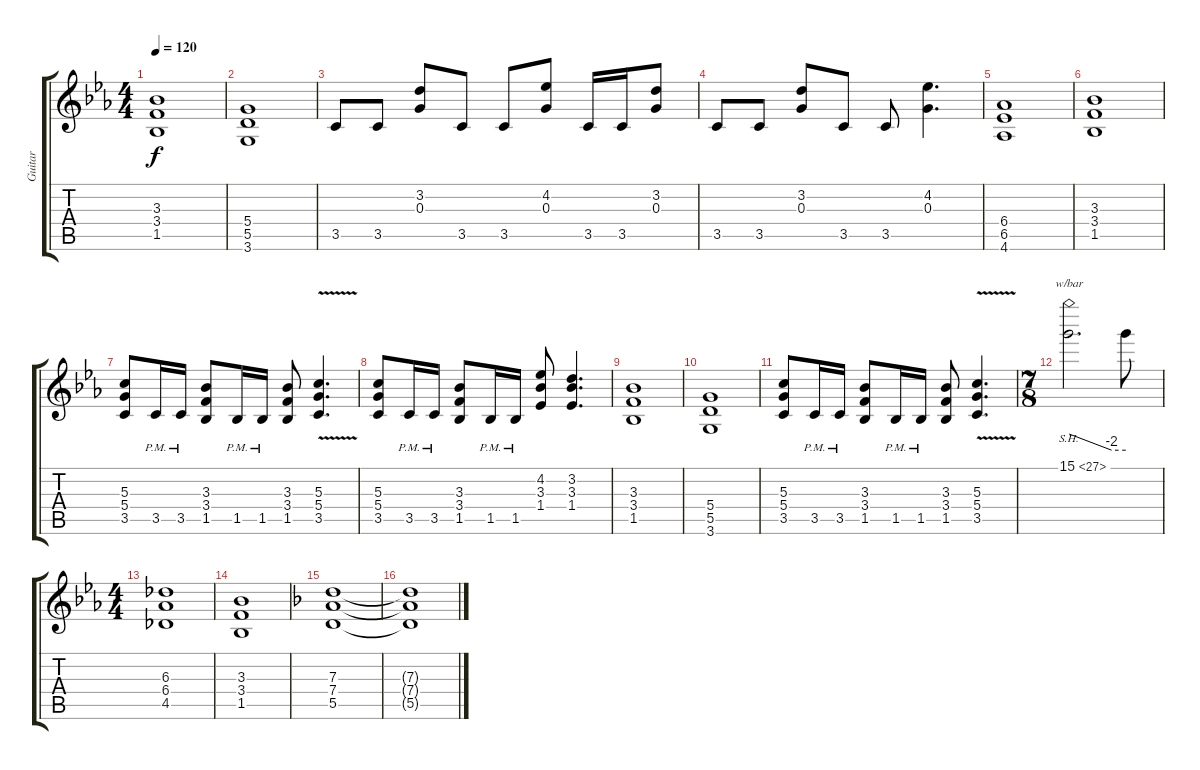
\track ("Guitar" "Guitar") {instrument acousticguitarnylon}
\staff {score tabs}
\tuning (E4 B3 G3 D3 A2 E2) {hide}
\ts (4 4)
\tempo 120
\clef g2
\ks eb
(3.3 3.4 1.5).1{dy f} |
(5.4 5.5 3.6).1 |
3.5.8 3.5.8 (3.2 0.3).8 3.5.8 3.5.8 (4.2 0.3).8 3.5.16 3.5.16 (3.2 0.3).8 |
3.5.8 3.5.8 (3.2 0.3).8 3.5.8 3.5.8 (4.2 0.3).4{d} |
(6.4 6.5 4.6).1 |
(3.3 3.4 1.5).1 |
(5.3 5.4 3.5).8 3.5{pm}.16 3.5{pm}.16 (3.3 3.4 1.5).8 1.5{pm}.16 1.5{pm}.16 (3.3 3.4 1.5).8 (5.3{v} 5.4{v} 3.5).4{d} |
(5.3 5.4 3.5).8 3.5{pm}.16 3.5{pm}.16 (3.3 3.4 1.5).8 1.5{pm}.16 1.5{pm}.16 (4.2 3.3 1.4).8 (3.2 3.3 1.4).4{d} |
(3.3 3.4 1.5).1 |
(5.4 5.5 3.6).1 |
(5.3 5.4 3.5).8 3.5{pm}.16 3.5{pm}.16 (3.3 3.4 1.5).8 1.5{pm}.16 1.5{pm}.16 (3.3 3.4 1.5).8 (5.3{v} 5.4{v} 3.5).4{d} |
\ts (7 8)
15.1{sh 12}.2{d tbe (custom default 0 0 45 -8 60 -8)} 15.1{t}.8 |
\ts (4 4)
(6.3 6.4 4.5).1 |
(3.3 3.4 1.5).1 |
\ks f
(7.3 7.4 5.5).1 |
(7.3{t} 7.4{t} 5.5{t}).1
